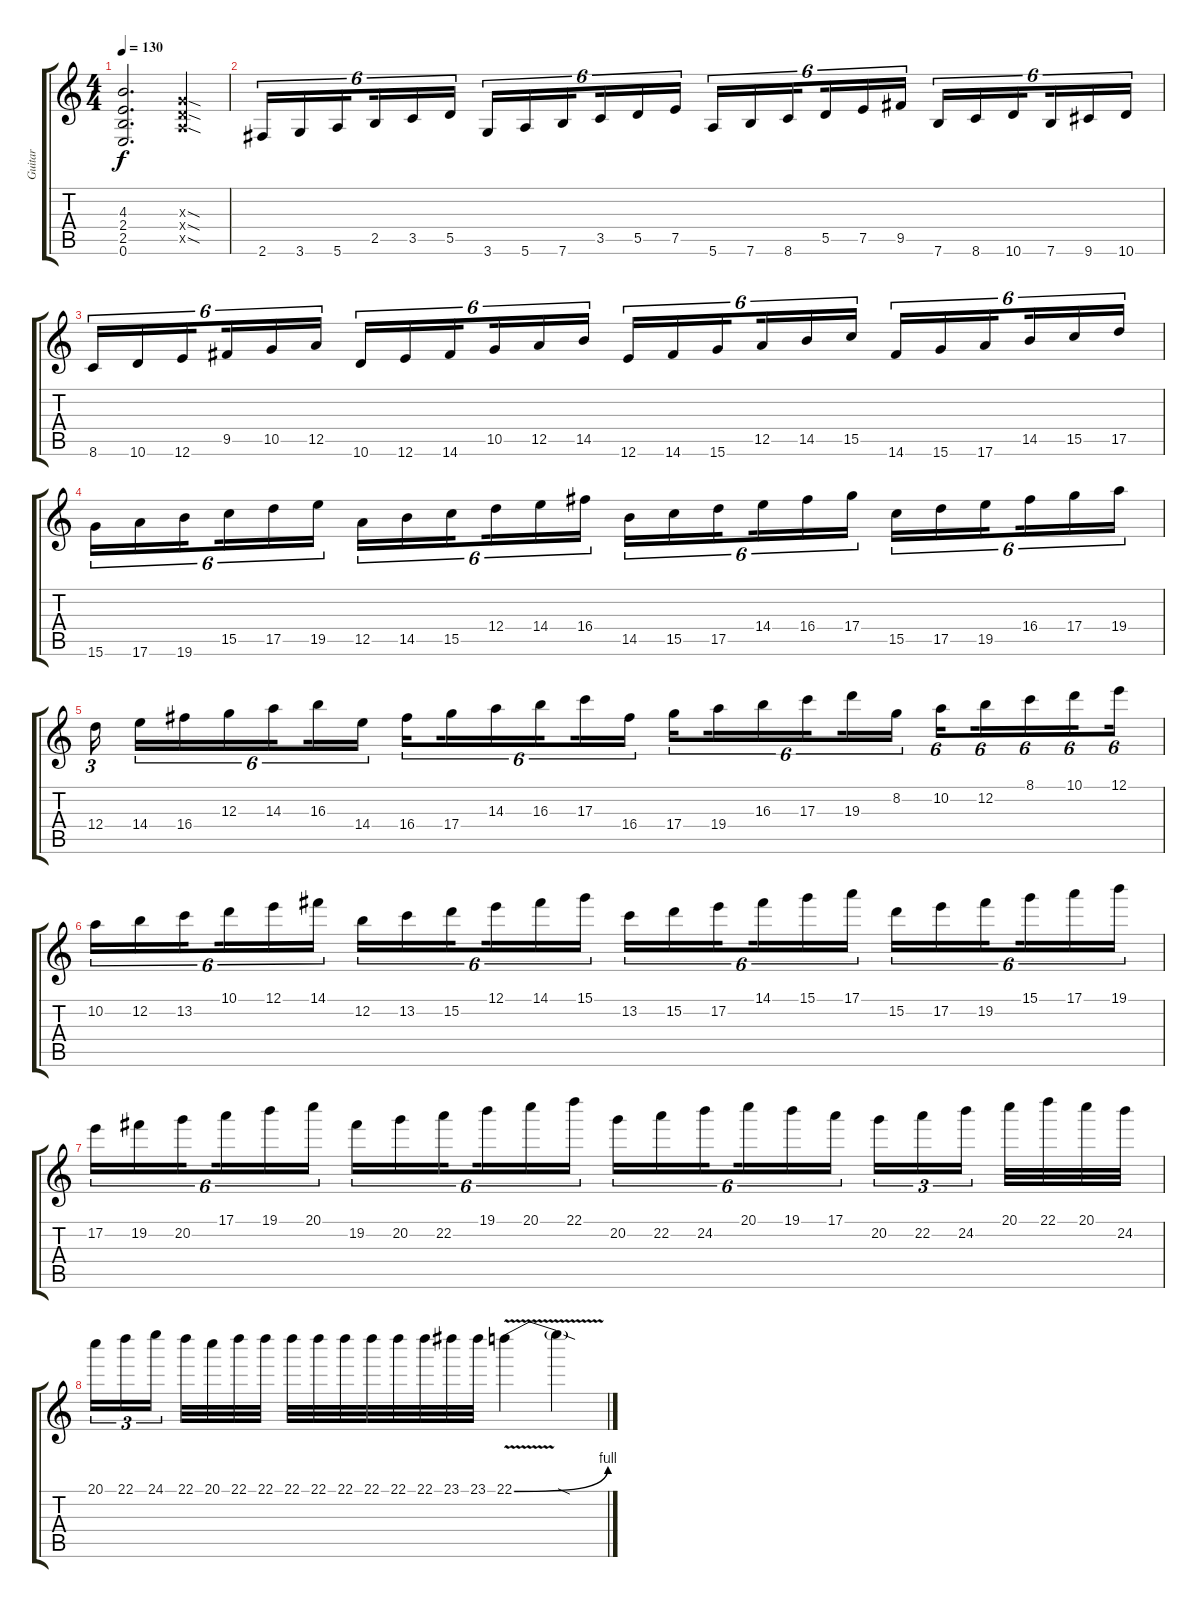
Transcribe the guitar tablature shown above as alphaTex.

\track ("Guitar" "Guitar") {instrument distortionguitar}
\staff {score tabs}
\tuning (E4 B3 G3 D3 A2 E2) {hide}
\ts (4 4)
\tempo 130
\clef g2
\ks c
(4.3 2.4 2.5 0.6).2{d dy f} (0.3{sod x} 0.4{sod x} 0.5{sod x}).4 |
2.6.16{tu (6 4)} 3.6.16{tu (6 4)} 5.6.16{tu (6 4) beam splitsecondary} 2.5.16{tu (6 4)} 3.5.16{tu (6 4)} 5.5.16{tu (6 4)} 3.6.16{tu (6 4)} 5.6.16{tu (6 4)} 7.6.16{tu (6 4) beam splitsecondary} 3.5.16{tu (6 4)} 5.5.16{tu (6 4)} 7.5.16{tu (6 4)} 5.6.16{tu (6 4)} 7.6.16{tu (6 4)} 8.6.16{tu (6 4) beam splitsecondary} 5.5.16{tu (6 4)} 7.5.16{tu (6 4)} 9.5.16{tu (6 4)} 7.6.16{tu (6 4)} 8.6.16{tu (6 4)} 10.6.16{tu (6 4) beam splitsecondary} 7.6.16{tu (6 4)} 9.6.16{tu (6 4)} 10.6.16{tu (6 4)} |
8.6.16{tu (6 4)} 10.6.16{tu (6 4)} 12.6.16{tu (6 4) beam splitsecondary} 9.5.16{tu (6 4)} 10.5.16{tu (6 4)} 12.5.16{tu (6 4)} 10.6.16{tu (6 4)} 12.6.16{tu (6 4)} 14.6.16{tu (6 4) beam splitsecondary} 10.5.16{tu (6 4)} 12.5.16{tu (6 4)} 14.5.16{tu (6 4)} 12.6.16{tu (6 4)} 14.6.16{tu (6 4)} 15.6.16{tu (6 4) beam splitsecondary} 12.5.16{tu (6 4)} 14.5.16{tu (6 4)} 15.5.16{tu (6 4)} 14.6.16{tu (6 4)} 15.6.16{tu (6 4)} 17.6.16{tu (6 4) beam splitsecondary} 14.5.16{tu (6 4)} 15.5.16{tu (6 4)} 17.5.16{tu (6 4)} |
15.6.16{tu (6 4)} 17.6.16{tu (6 4)} 19.6.16{tu (6 4) beam splitsecondary} 15.5.16{tu (6 4)} 17.5.16{tu (6 4)} 19.5.16{tu (6 4)} 12.5.16{tu (6 4)} 14.5.16{tu (6 4)} 15.5.16{tu (6 4) beam splitsecondary} 12.4.16{tu (6 4)} 14.4.16{tu (6 4)} 16.4.16{tu (6 4)} 14.5.16{tu (6 4)} 15.5.16{tu (6 4)} 17.5.16{tu (6 4) beam splitsecondary} 14.4.16{tu (6 4)} 16.4.16{tu (6 4)} 17.4.16{tu (6 4)} 15.5.16{tu (6 4)} 17.5.16{tu (6 4)} 19.5.16{tu (6 4) beam splitsecondary} 16.4.16{tu (6 4)} 17.4.16{tu (6 4)} 19.4.16{tu (6 4)} |
12.4.16{tu (3 2)} 14.4.16{tu (6 4)} 16.4.16{tu (6 4)} 12.3.16{tu (6 4)} 14.3.16{tu (6 4) beam splitsecondary} 16.3.16{tu (6 4)} 14.4.16{tu (6 4)} 16.4.16{tu (6 4) beam splitsecondary} 17.4.16{tu (6 4)} 14.3.16{tu (6 4)} 16.3.16{tu (6 4) beam splitsecondary} 17.3.16{tu (6 4)} 16.4.16{tu (6 4)} 17.4.16{tu (6 4) beam splitsecondary} 19.4.16{tu (6 4)} 16.3.16{tu (6 4)} 17.3.16{tu (6 4) beam splitsecondary} 19.3.16{tu (6 4)} 8.2.16{tu (6 4)} 10.2.16{tu (6 4) beam splitsecondary} 12.2.16{tu (6 4)} 8.1.16{tu (6 4)} 10.1.16{tu (6 4) beam splitsecondary} 12.1.16{tu (6 4)} |
10.2.16{tu (6 4)} 12.2.16{tu (6 4)} 13.2.16{tu (6 4) beam splitsecondary} 10.1.16{tu (6 4)} 12.1.16{tu (6 4)} 14.1.16{tu (6 4)} 12.2.16{tu (6 4)} 13.2.16{tu (6 4)} 15.2.16{tu (6 4) beam splitsecondary} 12.1.16{tu (6 4)} 14.1.16{tu (6 4)} 15.1.16{tu (6 4)} 13.2.16{tu (6 4)} 15.2.16{tu (6 4)} 17.2.16{tu (6 4) beam splitsecondary} 14.1.16{tu (6 4)} 15.1.16{tu (6 4)} 17.1.16{tu (6 4)} 15.2.16{tu (6 4)} 17.2.16{tu (6 4)} 19.2.16{tu (6 4) beam splitsecondary} 15.1.16{tu (6 4)} 17.1.16{tu (6 4)} 19.1.16{tu (6 4)} |
17.2.16{tu (6 4)} 19.2.16{tu (6 4)} 20.2.16{tu (6 4) beam splitsecondary} 17.1.16{tu (6 4)} 19.1.16{tu (6 4)} 20.1.16{tu (6 4)} 19.2.16{tu (6 4)} 20.2.16{tu (6 4)} 22.2.16{tu (6 4) beam splitsecondary} 19.1.16{tu (6 4)} 20.1.16{tu (6 4)} 22.1.16{tu (6 4)} 20.2.16{tu (6 4)} 22.2.16{tu (6 4)} 24.2.16{tu (6 4) beam splitsecondary} 20.1.16{tu (6 4)} 19.1.16{tu (6 4)} 17.1.16{tu (6 4)} 20.2.16{tu (3 2)} 22.2.16{tu (3 2)} 24.2.16{tu (3 2) beam splitsecondary} 20.1.32 22.1.32 20.1.32 24.2.32 |
20.1.16{tu (3 2)} 22.1.16{tu (3 2)} 24.1.16{tu (3 2) beam splitsecondary} 22.1.32 20.1.32 22.1.32 22.1.32 22.1.32 22.1.32 22.1.32 22.1.32 22.1.32 22.1.32 23.1.32 23.1.32 22.1{be (bend 0 0 60 4) v}.4 22.1{sod t}.4
